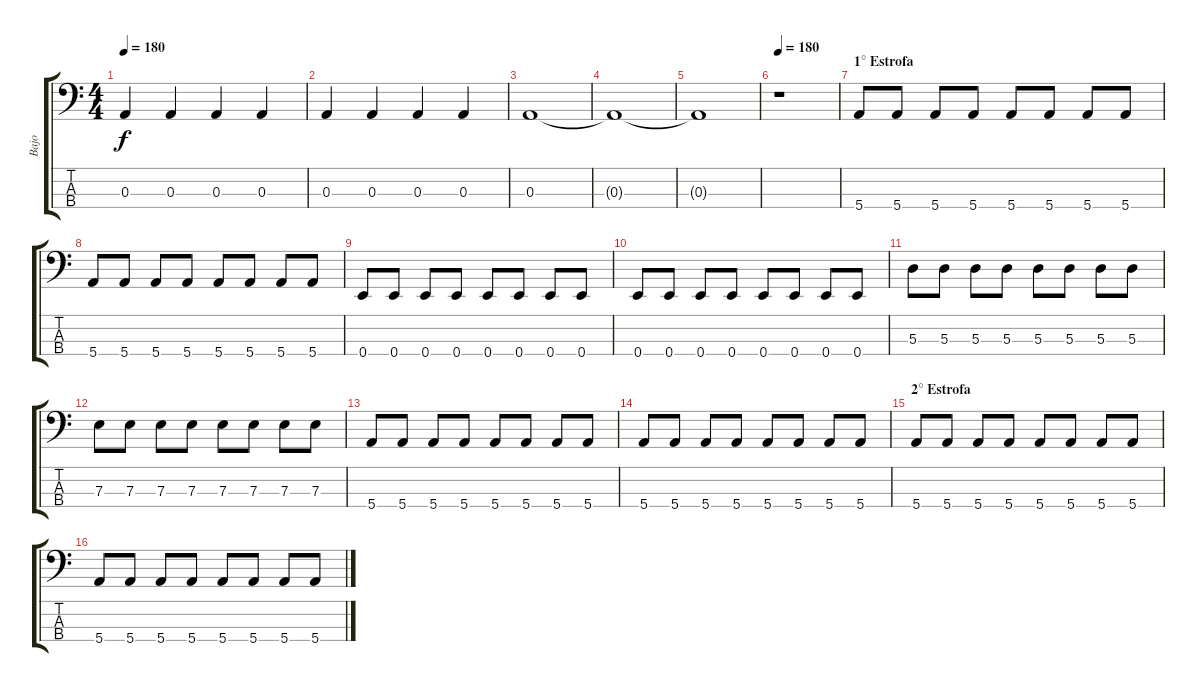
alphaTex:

\track ("Bajo" "Bajo") {instrument electricbasspick}
\staff {score tabs}
\tuning (G2 D2 A1 E1) {hide}
\ts (4 4)
\tempo 180
\clef f4
\ks c
0.3.4{dy f} 0.3.4 0.3.4 0.3.4 |
0.3.4 0.3.4 0.3.4 0.3.4 |
0.3.1 |
0.3{t}.1 |
0.3{t}.1 |
\tempo 180
r.1 |
\section ("" "1° Estrofa")
5.4.8 5.4.8 5.4.8 5.4.8 5.4.8 5.4.8 5.4.8 5.4.8 |
5.4.8 5.4.8 5.4.8 5.4.8 5.4.8 5.4.8 5.4.8 5.4.8 |
0.4.8 0.4.8 0.4.8 0.4.8 0.4.8 0.4.8 0.4.8 0.4.8 |
0.4.8 0.4.8 0.4.8 0.4.8 0.4.8 0.4.8 0.4.8 0.4.8 |
5.3.8 5.3.8 5.3.8 5.3.8 5.3.8 5.3.8 5.3.8 5.3.8 |
7.3.8 7.3.8 7.3.8 7.3.8 7.3.8 7.3.8 7.3.8 7.3.8 |
5.4.8 5.4.8 5.4.8 5.4.8 5.4.8 5.4.8 5.4.8 5.4.8 |
5.4.8 5.4.8 5.4.8 5.4.8 5.4.8 5.4.8 5.4.8 5.4.8 |
\section ("" "2° Estrofa")
5.4.8 5.4.8 5.4.8 5.4.8 5.4.8 5.4.8 5.4.8 5.4.8 |
5.4.8 5.4.8 5.4.8 5.4.8 5.4.8 5.4.8 5.4.8 5.4.8
